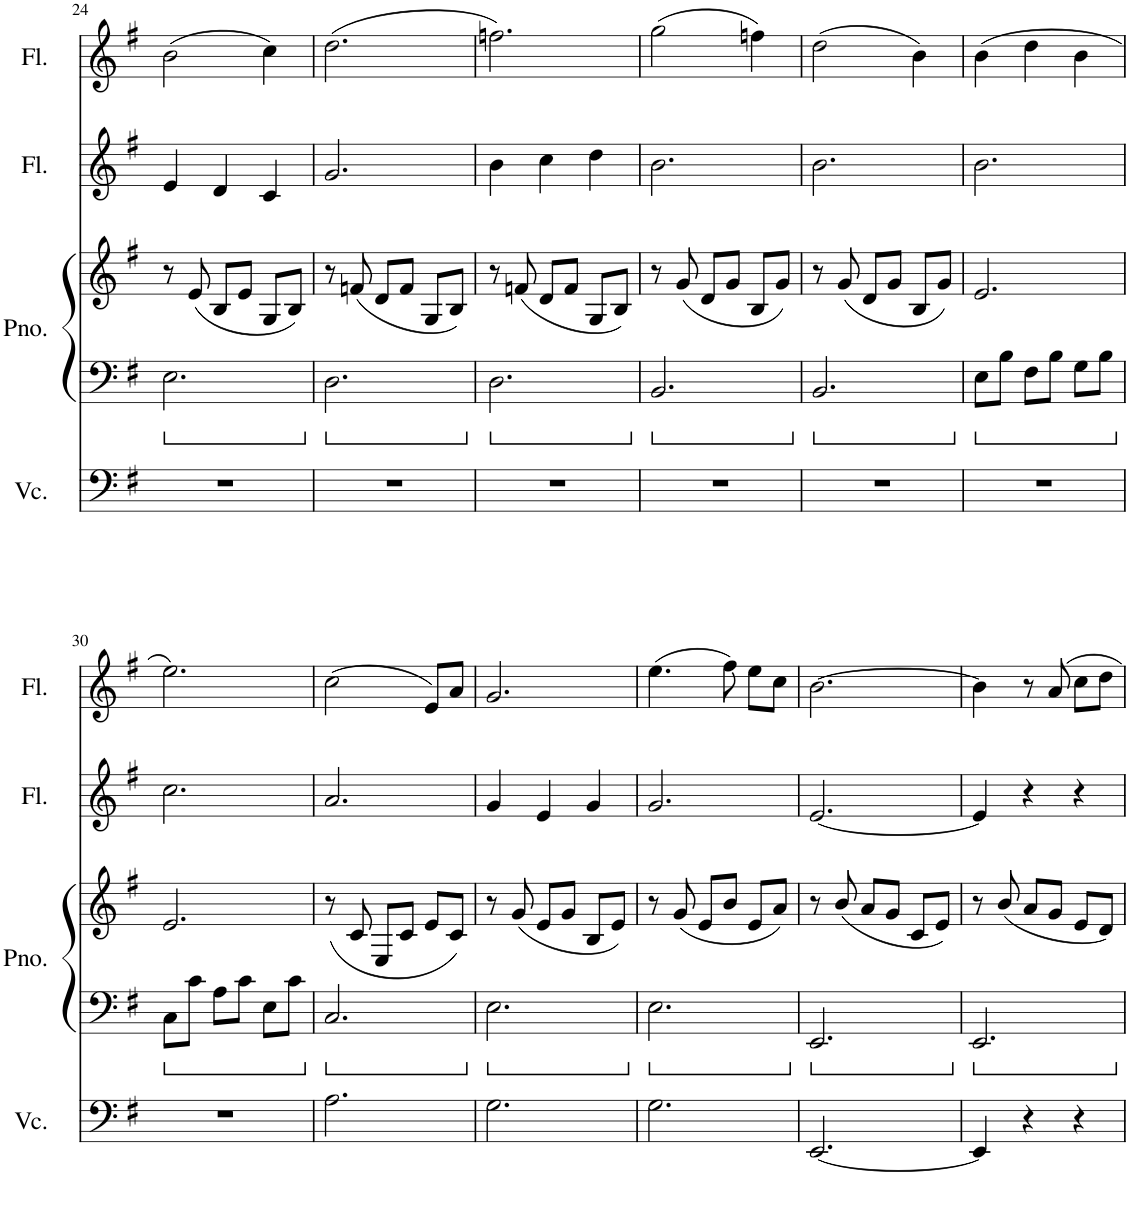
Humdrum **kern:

**kern	**kern	**kern	**kern	**kern
*part4	*part3	*part3	*part2	*part1
*staff5	*staff4	*staff3	*staff2	*staff1
*I"Violoncello	*I"Piano	*	*I"Flute	*I"Flute
*I'Vc.	*I'Pno.	*	*I'Fl.	*I'Fl.
!!LO:PB:g=z
*clefF4	*clefF4	*clefG2	*clefG2	*clefG2
*k[f#]	*k[f#]	*k[f#]	*k[f#]	*k[f#]
*M3/4	*M3/4	*M3/4	*M3/4	*M3/4
=24	=24	=24	=24	=24
2.r	2.E\	8r	4e/	(2b\
.	.	(8e/	.	.
.	.	8B/L	4d/	.
.	.	8e/J	.	.
.	.	8G/L	4c/	4cc\)
.	.	8B/J)	.	.
=25	=25	=25	=25	=25
2.r	2.D\	8r	2.g/	(2.dd\
.	.	(8fn/	.	.
.	.	8d/L	.	.
.	.	8f/J	.	.
.	.	8G/L	.	.
.	.	8B/J)	.	.
=26	=26	=26	=26	=26
2.r	2.D\	8r	4b\	2.ffn\)
.	.	(8fn/	.	.
.	.	8d/L	4cc\	.
.	.	8f/J	.	.
.	.	8G/L	4dd\	.
.	.	8B/J)	.	.
=27	=27	=27	=27	=27
2.r	2.BB/	8r	2.b\	(2gg\
.	.	(8g/	.	.
.	.	8d/L	.	.
.	.	8g/J	.	.
.	.	8B/L	.	4ffn\)
.	.	8g/J)	.	.
=28	=28	=28	=28	=28
2.r	2.BB/	8r	2.b\	(2dd\
.	.	(8g/	.	.
.	.	8d/L	.	.
.	.	8g/J	.	.
.	.	8B/L	.	4b\)
.	.	8g/J)	.	.
=29	=29	=29	=29	=29
2.r	8E\L	2.e/	2.b\	(4b\
.	8B\J	.	.	.
.	8F#\L	.	.	4dd\
.	8B\J	.	.	.
.	8G\L	.	.	4b\
.	8B\J	.	.	.
!!LO:LB:g=z
=30	=30	=30	=30	=30
2.r	8C\L	2.e/	2.cc\	2.ee\)
.	8c\J	.	.	.
.	8A\L	.	.	.
.	8c\J	.	.	.
.	8E\L	.	.	.
.	8c\J	.	.	.
=31	=31	=31	=31	=31
2.A\	2.C/	(8r	2.a/	(2cc\
.	.	8c/	.	.
.	.	8E/L	.	.
.	.	8c/J	.	.
.	.	8e/L	.	8e/L)
.	.	8c/J)	.	8a/J
=32	=32	=32	=32	=32
2.G\	2.E\	8r	4g/	2.g/
.	.	(8g/	.	.
.	.	8e/L	4e/	.
.	.	8g/J	.	.
.	.	8B/L	4g/	.
.	.	8e/J)	.	.
=33	=33	=33	=33	=33
2.G\	2.E\	8r	2.g/	(4.ee\
.	.	(8g/	.	.
.	.	8e/L	.	.
.	.	8b/J	.	8ff#\)
.	.	8e/L	.	8ee\L
.	.	8a/J)	.	8cc\J
=34	=34	=34	=34	=34
[2.EE/	2.EE/	8r	[2.e/	[2.b\
.	.	(8b/	.	.
.	.	8a/L	.	.
.	.	8g/J	.	.
.	.	8c/L	.	.
.	.	8e/J)	.	.
=35	=35	=35	=35	=35
4EE/]	2.EE/	8r	4e/]	4b\]
.	.	(8b/	.	.
4r	.	8a/L	4r	8r
.	.	8g/J	.	8a/
4r	.	8e/L	4r	8cc\L
.	.	8d/J)	.	8dd\J
=	=	=	=	=
*-	*-	*-	*-	*-
